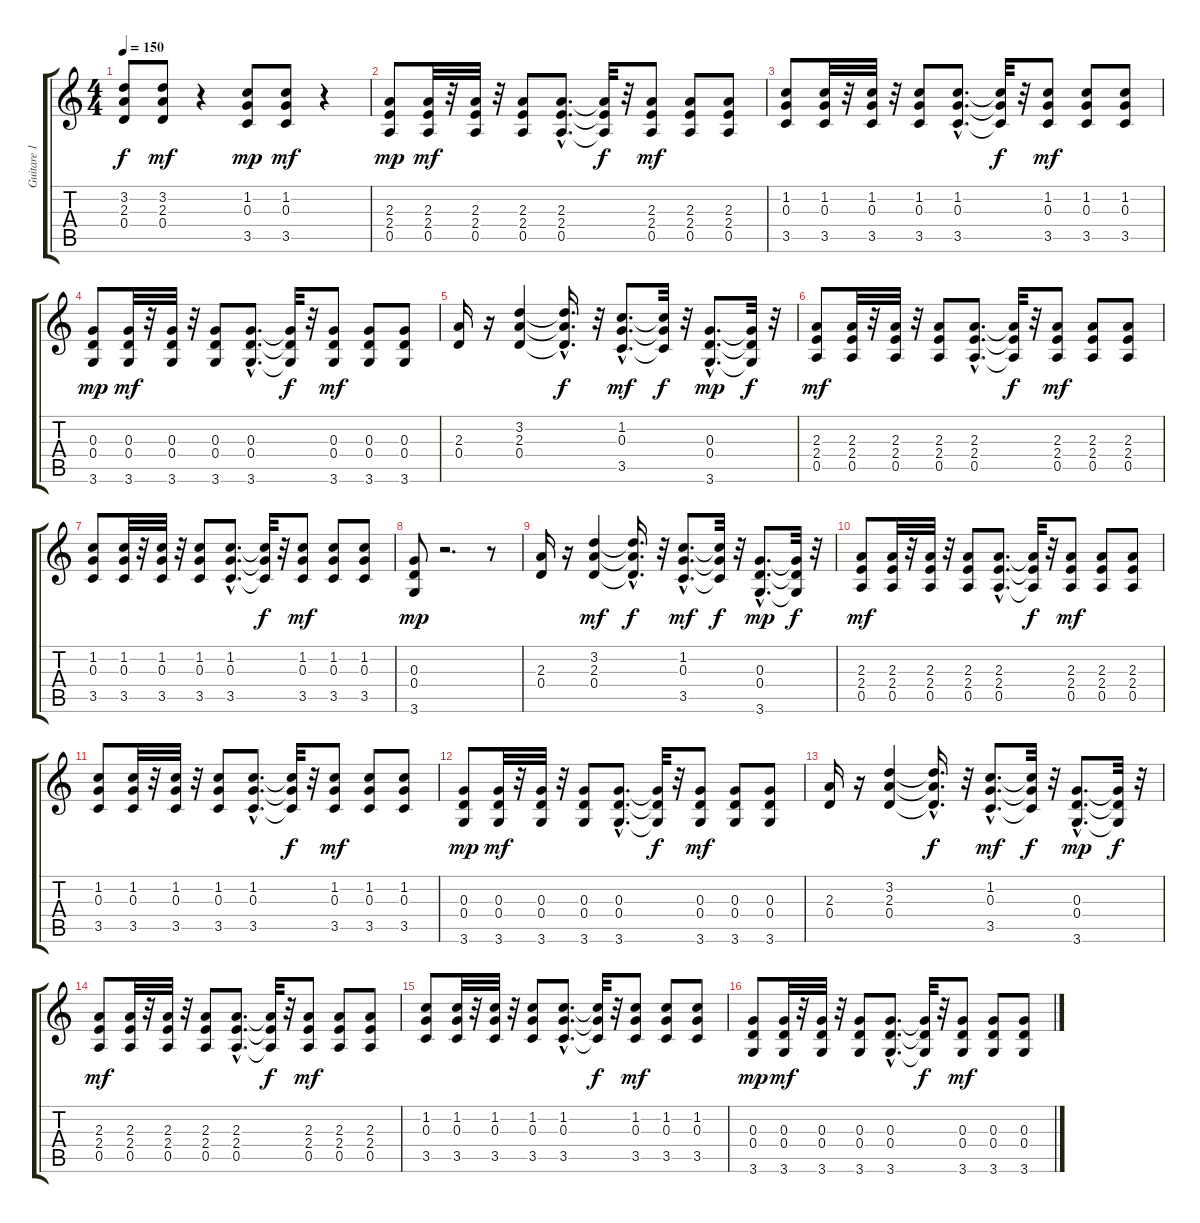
\track ("Guitare 1" "Guitare 1") {instrument overdrivenguitar}
\staff {score tabs}
\tuning (E4 B3 G3 D3 A2 E2) {hide}
\ts (4 4)
\tempo 150
\clef g2
\ks c
(3.2 2.3 0.4).8{dy f} (3.2 2.3 0.4).8{dy mf} r.4 (1.2 0.3 3.5).8{dy mp} (1.2 0.3 3.5).8{dy mf} r.4 |
(2.3 2.4 0.5).8{dy mp} (2.3 2.4 0.5).32{dy mf} r.32 (2.3 2.4 0.5).32 r.32 (2.3 2.4 0.5).8 (2.3{hac} 2.4{hac} 0.5{hac}).8{d} (2.3{t} 2.4{t} 0.5{t}).32{dy f} r.32 (2.3 2.4 0.5).8{dy mf} (2.3 2.4 0.5).8 (2.3 2.4 0.5).8 |
(1.2 0.3 3.5).8 (1.2 0.3 3.5).32 r.32 (1.2 0.3 3.5).32 r.32 (1.2 0.3 3.5).8 (1.2{hac} 0.3{hac} 3.5{hac}).8{d} (1.2{t} 0.3{t} 3.5{t}).32{dy f} r.32 (1.2 0.3 3.5).8{dy mf} (1.2 0.3 3.5).8 (1.2 0.3 3.5).8 |
(0.3 0.4 3.6).8{dy mp} (0.3 0.4 3.6).32{dy mf} r.32 (0.3 0.4 3.6).32 r.32 (0.3 0.4 3.6).8 (0.3{hac} 0.4{hac} 3.6{hac}).8{d} (0.3{t} 0.4{t} 3.6{t}).32{dy f} r.32 (0.3 0.4 3.6).8{dy mf} (0.3 0.4 3.6).8 (0.3 0.4 3.6).8 |
(2.3 0.4).16 r.16 (3.2 2.3 0.4).4 (3.2{hac t} 2.3{hac t} 0.4{hac t}).16{d dy f} r.32 (1.2{hac} 0.3{hac} 3.5{hac}).8{d dy mf} (1.2{t} 0.3{t} 3.5{t}).32{dy f} r.32 (0.3{hac} 0.4{hac} 3.6{hac}).8{d dy mp} (0.3{t} 0.4{t} 3.6{t}).32{dy f} r.32 |
(2.3 2.4 0.5).8{dy mf} (2.3 2.4 0.5).32 r.32 (2.3 2.4 0.5).32 r.32 (2.3 2.4 0.5).8 (2.3{hac} 2.4{hac} 0.5{hac}).8{d} (2.3{t} 2.4{t} 0.5{t}).32{dy f} r.32 (2.3 2.4 0.5).8{dy mf} (2.3 2.4 0.5).8 (2.3 2.4 0.5).8 |
(1.2 0.3 3.5).8 (1.2 0.3 3.5).32 r.32 (1.2 0.3 3.5).32 r.32 (1.2 0.3 3.5).8 (1.2{hac} 0.3{hac} 3.5{hac}).8{d} (1.2{t} 0.3{t} 3.5{t}).32{dy f} r.32 (1.2 0.3 3.5).8{dy mf} (1.2 0.3 3.5).8 (1.2 0.3 3.5).8 |
(0.3 0.4 3.6).8{dy mp} r.2{d} r.8 |
(2.3 0.4).16 r.16 (3.2 2.3 0.4).4{dy mf} (3.2{hac t} 2.3{hac t} 0.4{hac t}).16{d dy f} r.32 (1.2{hac} 0.3{hac} 3.5{hac}).8{d dy mf} (1.2{t} 0.3{t} 3.5{t}).32{dy f} r.32 (0.3{hac} 0.4{hac} 3.6{hac}).8{d dy mp} (0.3{t} 0.4{t} 3.6{t}).32{dy f} r.32 |
(2.3 2.4 0.5).8{dy mf} (2.3 2.4 0.5).32 r.32 (2.3 2.4 0.5).32 r.32 (2.3 2.4 0.5).8 (2.3{hac} 2.4{hac} 0.5{hac}).8{d} (2.3{t} 2.4{t} 0.5{t}).32{dy f} r.32 (2.3 2.4 0.5).8{dy mf} (2.3 2.4 0.5).8 (2.3 2.4 0.5).8 |
(1.2 0.3 3.5).8 (1.2 0.3 3.5).32 r.32 (1.2 0.3 3.5).32 r.32 (1.2 0.3 3.5).8 (1.2{hac} 0.3{hac} 3.5{hac}).8{d} (1.2{t} 0.3{t} 3.5{t}).32{dy f} r.32 (1.2 0.3 3.5).8{dy mf} (1.2 0.3 3.5).8 (1.2 0.3 3.5).8 |
(0.3 0.4 3.6).8{dy mp} (0.3 0.4 3.6).32{dy mf} r.32 (0.3 0.4 3.6).32 r.32 (0.3 0.4 3.6).8 (0.3{hac} 0.4{hac} 3.6{hac}).8{d} (0.3{t} 0.4{t} 3.6{t}).32{dy f} r.32 (0.3 0.4 3.6).8{dy mf} (0.3 0.4 3.6).8 (0.3 0.4 3.6).8 |
(2.3 0.4).16 r.16 (3.2 2.3 0.4).4 (3.2{hac t} 2.3{hac t} 0.4{hac t}).16{d dy f} r.32 (1.2{hac} 0.3{hac} 3.5{hac}).8{d dy mf} (1.2{t} 0.3{t} 3.5{t}).32{dy f} r.32 (0.3{hac} 0.4{hac} 3.6{hac}).8{d dy mp} (0.3{t} 0.4{t} 3.6{t}).32{dy f} r.32 |
(2.3 2.4 0.5).8{dy mf} (2.3 2.4 0.5).32 r.32 (2.3 2.4 0.5).32 r.32 (2.3 2.4 0.5).8 (2.3{hac} 2.4{hac} 0.5{hac}).8{d} (2.3{t} 2.4{t} 0.5{t}).32{dy f} r.32 (2.3 2.4 0.5).8{dy mf} (2.3 2.4 0.5).8 (2.3 2.4 0.5).8 |
(1.2 0.3 3.5).8 (1.2 0.3 3.5).32 r.32 (1.2 0.3 3.5).32 r.32 (1.2 0.3 3.5).8 (1.2{hac} 0.3{hac} 3.5{hac}).8{d} (1.2{t} 0.3{t} 3.5{t}).32{dy f} r.32 (1.2 0.3 3.5).8{dy mf} (1.2 0.3 3.5).8 (1.2 0.3 3.5).8 |
(0.3 0.4 3.6).8{dy mp} (0.3 0.4 3.6).32{dy mf} r.32 (0.3 0.4 3.6).32 r.32 (0.3 0.4 3.6).8 (0.3{hac} 0.4{hac} 3.6{hac}).8{d} (0.3{t} 0.4{t} 3.6{t}).32{dy f} r.32 (0.3 0.4 3.6).8{dy mf} (0.3 0.4 3.6).8 (0.3 0.4 3.6).8
